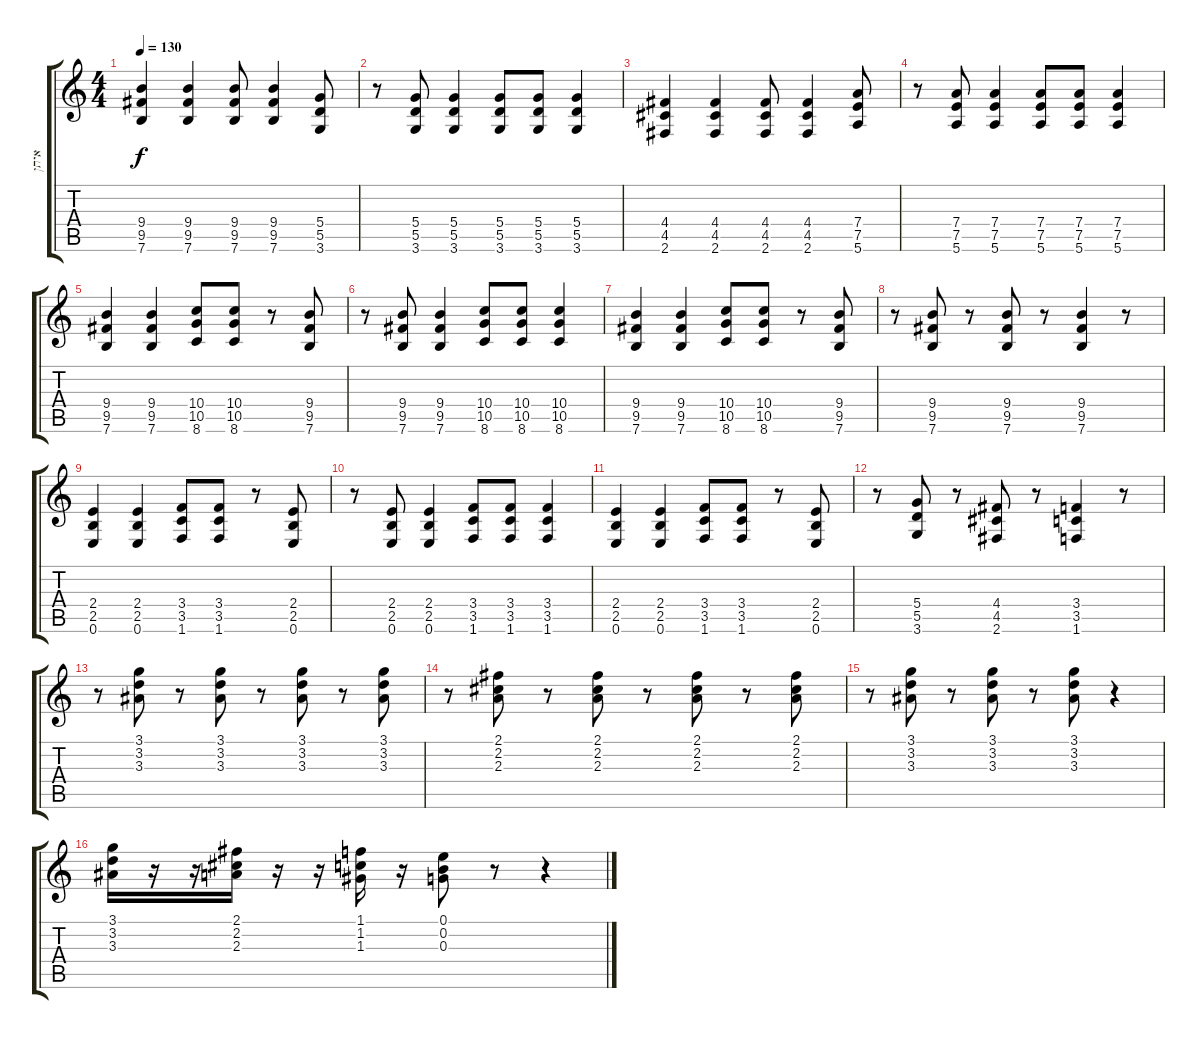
\track ("איתן" "איתן") {instrument overdrivenguitar}
\staff {score tabs}
\tuning (E4 B3 G3 D3 A2 E2) {hide}
\ts (4 4)
\tempo 130
\clef g2
\ks c
(9.4 9.5 7.6).4{dy f} (9.4 9.5 7.6).4 (9.4 9.5 7.6).8 (9.4 9.5 7.6).4 (5.4 5.5 3.6).8 |
r.8 (5.4 5.5 3.6).8 (5.4 5.5 3.6).4 (5.4 5.5 3.6).8 (5.4 5.5 3.6).8 (5.4 5.5 3.6).4 |
(4.4 4.5 2.6).4 (4.4 4.5 2.6).4 (4.4 4.5 2.6).8 (4.4 4.5 2.6).4 (7.4 7.5 5.6).8 |
r.8 (7.4 7.5 5.6).8 (7.4 7.5 5.6).4 (7.4 7.5 5.6).8 (7.4 7.5 5.6).8 (7.4 7.5 5.6).4 |
(9.4 9.5 7.6).4 (9.4 9.5 7.6).4 (10.4 10.5 8.6).8 (10.4 10.5 8.6).8 r.8 (9.4 9.5 7.6).8 |
r.8 (9.4 9.5 7.6).8 (9.4 9.5 7.6).4 (10.4 10.5 8.6).8 (10.4 10.5 8.6).8 (10.4 10.5 8.6).4 |
(9.4 9.5 7.6).4 (9.4 9.5 7.6).4 (10.4 10.5 8.6).8 (10.4 10.5 8.6).8 r.8 (9.4 9.5 7.6).8 |
r.8 (9.4 9.5 7.6).8 r.8 (9.4 9.5 7.6).8 r.8 (9.4 9.5 7.6).4 r.8 |
(2.4 2.5 0.6).4 (2.4 2.5 0.6).4 (3.4 3.5 1.6).8 (3.4 3.5 1.6).8 r.8 (2.4 2.5 0.6).8 |
r.8 (2.4 2.5 0.6).8 (2.4 2.5 0.6).4 (3.4 3.5 1.6).8 (3.4 3.5 1.6).8 (3.4 3.5 1.6).4 |
(2.4 2.5 0.6).4 (2.4 2.5 0.6).4 (3.4 3.5 1.6).8 (3.4 3.5 1.6).8 r.8 (2.4 2.5 0.6).8 |
r.8 (5.4 5.5 3.6).8 r.8 (4.4 4.5 2.6).8 r.8 (3.4 3.5 1.6).4 r.8 |
r.8{instrument electricguitarclean} (3.1 3.2 3.3).8 r.8 (3.1 3.2 3.3).8 r.8 (3.1 3.2 3.3).8 r.8 (3.1 3.2 3.3).8 |
r.8 (2.1 2.2 2.3).8 r.8 (2.1 2.2 2.3).8 r.8 (2.1 2.2 2.3).8 r.8 (2.1 2.2 2.3).8 |
r.8 (3.1 3.2 3.3).8 r.8 (3.1 3.2 3.3).8 r.8 (3.1 3.2 3.3).8 r.4 |
(3.1 3.2 3.3).16 r.16 r.16 (2.1 2.2 2.3).16 r.16 r.16 (1.1 1.2 1.3).16 r.16 (0.1 0.2 0.3).8 r.8 r.4
